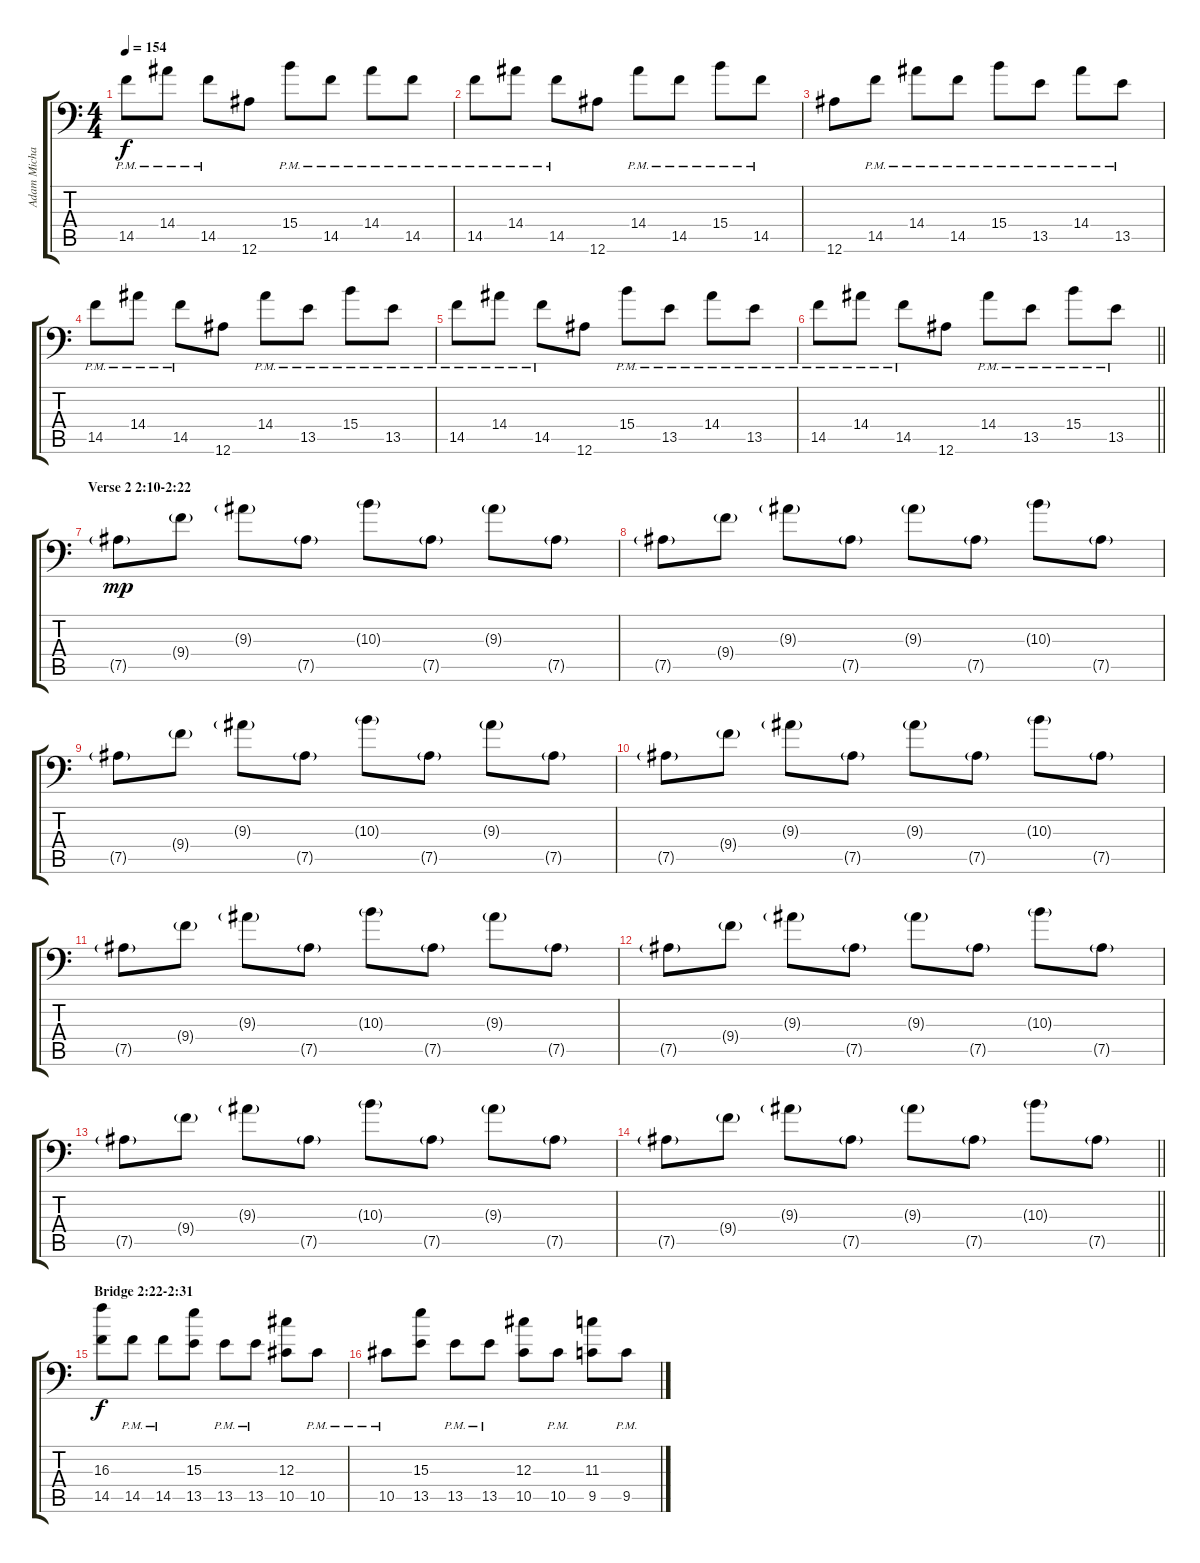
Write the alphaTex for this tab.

\track ("Adam Michal \"Nergal\" Darski" "Adam Micha") {instrument distortionguitar}
\staff {score tabs}
\tuning (Bb3 F3 Db3 Ab2 Eb2 Bb1) {hide}
\ts (4 4)
\tempo 154
\clef f4
\ks c
14.5{pm}.8{dy f} 14.4{pm}.8 14.5{pm}.8 12.6.8 15.4{pm}.8 14.5{pm}.8 14.4{pm}.8 14.5{pm}.8 |
14.5{pm}.8 14.4{pm}.8 14.5{pm}.8 12.6.8 14.4{pm}.8 14.5{pm}.8 15.4{pm}.8 14.5{pm}.8 |
12.6.8 14.5{pm}.8 14.4{pm}.8 14.5{pm}.8 15.4{pm}.8 13.5{pm}.8 14.4{pm}.8 13.5{pm}.8 |
14.5{pm}.8 14.4{pm}.8 14.5{pm}.8 12.6.8 14.4{pm}.8 13.5{pm}.8 15.4{pm}.8 13.5{pm}.8 |
14.5{pm}.8 14.4{pm}.8 14.5{pm}.8 12.6.8 15.4{pm}.8 13.5{pm}.8 14.4{pm}.8 13.5{pm}.8 |
\barLineRight lightlight
14.5{pm}.8 14.4{pm}.8 14.5{pm}.8 12.6.8 14.4{pm}.8 13.5{pm}.8 15.4{pm}.8 13.5{pm}.8 |
\section ("" "Verse 2 2:10-2:22")
7.5{g}.8{dy mp} 9.4{g}.8 9.3{g}.8 7.5{g}.8 10.3{g}.8 7.5{g}.8 9.3{g}.8 7.5{g}.8 |
7.5{g}.8 9.4{g}.8 9.3{g}.8 7.5{g}.8 9.3{g}.8 7.5{g}.8 10.3{g}.8 7.5{g}.8 |
7.5{g}.8 9.4{g}.8 9.3{g}.8 7.5{g}.8 10.3{g}.8 7.5{g}.8 9.3{g}.8 7.5{g}.8 |
7.5{g}.8 9.4{g}.8 9.3{g}.8 7.5{g}.8 9.3{g}.8 7.5{g}.8 10.3{g}.8 7.5{g}.8 |
7.5{g}.8 9.4{g}.8 9.3{g}.8 7.5{g}.8 10.3{g}.8 7.5{g}.8 9.3{g}.8 7.5{g}.8 |
7.5{g}.8 9.4{g}.8 9.3{g}.8 7.5{g}.8 9.3{g}.8 7.5{g}.8 10.3{g}.8 7.5{g}.8 |
7.5{g}.8 9.4{g}.8 9.3{g}.8 7.5{g}.8 10.3{g}.8 7.5{g}.8 9.3{g}.8 7.5{g}.8 |
\barLineRight lightlight
7.5{g}.8 9.4{g}.8 9.3{g}.8 7.5{g}.8 9.3{g}.8 7.5{g}.8 10.3{g}.8 7.5{g}.8 |
\section ("" "Bridge 2:22-2:31")
(16.3 14.5).8{dy f} 14.5{pm}.8 14.5{pm}.8 (15.3 13.5).8 13.5{pm}.8 13.5{pm}.8 (12.3 10.5).8 10.5{pm}.8 |
10.5{pm}.8 (15.3 13.5).8 13.5{pm}.8 13.5{pm}.8 (12.3 10.5).8 10.5{pm}.8 (11.3 9.5).8 9.5{pm}.8
